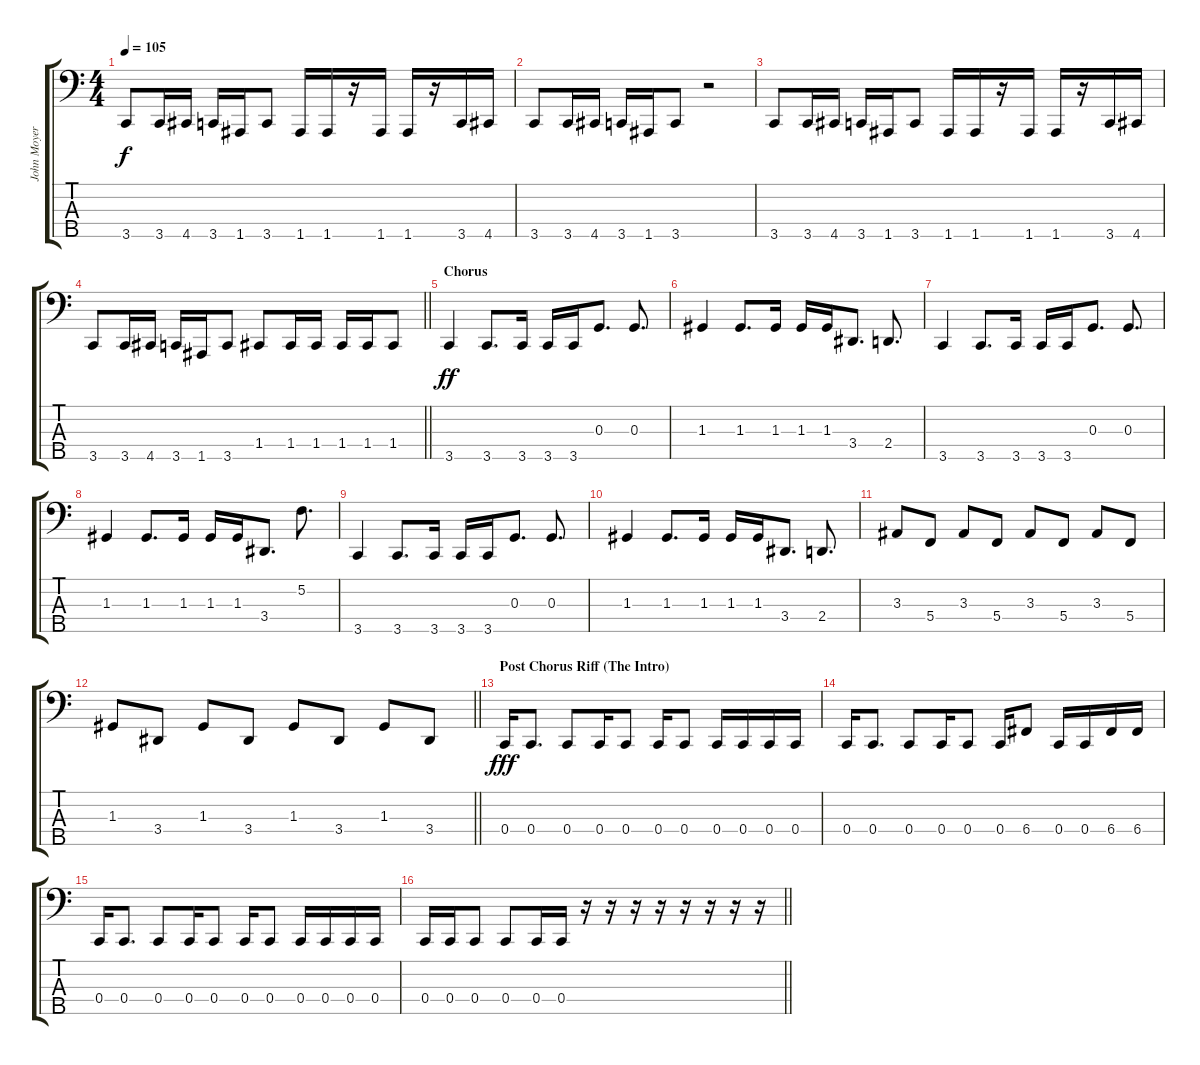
\track ("John Moyer (Bass)" "John Moyer") {instrument electricbassfinger}
\staff {score tabs}
\tuning (F2 C2 G1 C1 A0) {hide}
\ts (4 4)
\tempo 105
\clef f4
\ks c
3.5.8{dy f} 3.5.16 4.5.16 3.5.16 1.5.16 3.5.8 1.5.16 1.5.16 r.16 1.5.16 1.5.16 r.16 3.5.16 4.5.16 |
3.5.8 3.5.16 4.5.16 3.5.16 1.5.16 3.5.8 r.2 |
3.5.8 3.5.16 4.5.16 3.5.16 1.5.16 3.5.8 1.5.16 1.5.16 r.16 1.5.16 1.5.16 r.16 3.5.16 4.5.16 |
\barLineRight lightlight
3.5.8 3.5.16 4.5.16 3.5.16 1.5.16 3.5.8 1.4.8 1.4.16 1.4.16 1.4.16 1.4.16 1.4.8 |
\section ("" "Chorus")
3.5.4{dy ff} 3.5.8{d} 3.5.16 3.5.16 3.5.16 0.3.8{d} 0.3.8{d} |
1.3.4 1.3.8{d} 1.3.16 1.3.16 1.3.16 3.4.8{d} 2.4.8{d} |
3.5.4 3.5.8{d} 3.5.16 3.5.16 3.5.16 0.3.8{d} 0.3.8{d} |
1.3.4 1.3.8{d} 1.3.16 1.3.16 1.3.16 3.4.8{d} 5.2.8{d} |
3.5.4 3.5.8{d} 3.5.16 3.5.16 3.5.16 0.3.8{d} 0.3.8{d} |
1.3.4 1.3.8{d} 1.3.16 1.3.16 1.3.16 3.4.8{d} 2.4.8{d} |
3.3.8 5.4.8 3.3.8 5.4.8 3.3.8 5.4.8 3.3.8 5.4.8 |
\barLineRight lightlight
1.3.8 3.4.8 1.3.8 3.4.8 1.3.8 3.4.8 1.3.8 3.4.8 |
\section ("" "Post Chorus Riff (The Intro)")
0.4.16{dy fff} 0.4.8{d} 0.4.8 0.4.16 0.4.8 0.4.16 0.4.8 0.4.16 0.4.16 0.4.16 0.4.16 |
0.4.16 0.4.8{d} 0.4.8 0.4.16 0.4.8 0.4.16 6.4.8 0.4.16 0.4.16 6.4.16 6.4.16 |
0.4.16 0.4.8{d} 0.4.8 0.4.16 0.4.8 0.4.16 0.4.8 0.4.16 0.4.16 0.4.16 0.4.16 |
\barLineRight lightlight
0.4.16 0.4.16 0.4.8 0.4.8 0.4.16 0.4.16 r.16 r.16 r.16 r.16 r.16 r.16 r.16 r.16
